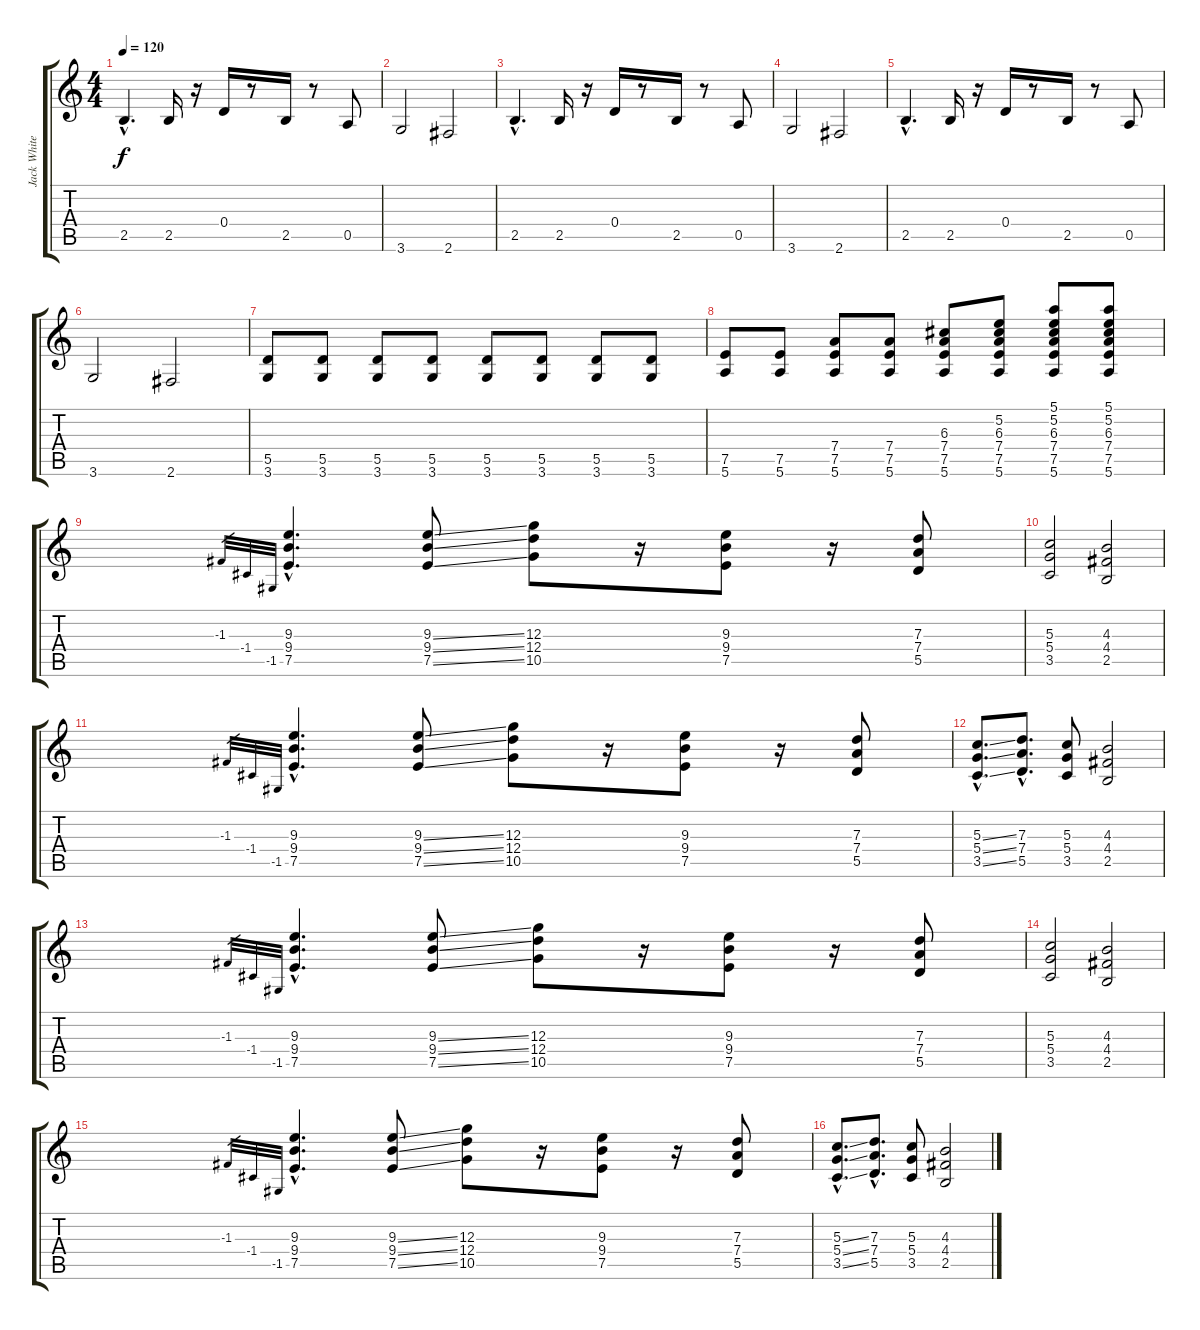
\track ("Jack White" "Jack White") {instrument electricguitarmuted}
\staff {score tabs}
\tuning (E4 B3 G3 D3 A2 E2) {hide}
\ts (4 4)
\tempo 120
\clef g2
\ks c
2.5{hac}.4{d dy f} 2.5.16 r.16 0.4.16 r.8 2.5.16 r.8 0.5.8 |
3.6.2 2.6.2 |
2.5{hac}.4{d} 2.5.16 r.16 0.4.16 r.8 2.5.16 r.8 0.5.8 |
3.6.2 2.6.2 |
2.5{hac}.4{d} 2.5.16 r.16 0.4.16 r.8 2.5.16 r.8 0.5.8 |
3.6.2 2.6.2 |
(5.5 3.6).8{instrument overdrivenguitar} (5.5 3.6).8 (5.5 3.6).8 (5.5 3.6).8 (5.5 3.6).8 (5.5 3.6).8 (5.5 3.6).8 (5.5 3.6).8 |
(7.5 5.6).8 (7.5 5.6).8 (7.4 7.5 5.6).8 (7.4 7.5 5.6).8 (6.3 7.4 7.5 5.6).8 (5.2 6.3 7.4 7.5 5.6).8 (5.1 5.2 6.3 7.4 7.5 5.6).8 (5.1 5.2 6.3 7.4 7.5 5.6).8 |
-1.3.32{gr} -1.4.32{gr} -1.5.32{gr} (9.3{hac} 9.4{hac} 7.5{hac}).4{d} (9.3{ss} 9.4{ss} 7.5{ss}).8 (12.3 12.4 10.5).8 r.16 (9.3 9.4 7.5).8 r.16 (7.3 7.4 5.5).8 |
(5.3 5.4 3.5).2 (4.3 4.4 2.5).2 |
-1.3.32{gr} -1.4.32{gr} -1.5.32{gr} (9.3{hac} 9.4{hac} 7.5{hac}).4{d} (9.3{ss} 9.4{ss} 7.5{ss}).8 (12.3 12.4 10.5).8 r.16 (9.3 9.4 7.5).8 r.16 (7.3 7.4 5.5).8 |
(5.3{ss hac} 5.4{ss hac} 3.5{ss hac}).8{d} (7.3{hac} 7.4{hac} 5.5{hac}).8{d} (5.3 5.4 3.5).8 (4.3 4.4 2.5).2 |
-1.3.32{gr} -1.4.32{gr} -1.5.32{gr} (9.3{hac} 9.4{hac} 7.5{hac}).4{d} (9.3{ss} 9.4{ss} 7.5{ss}).8 (12.3 12.4 10.5).8 r.16 (9.3 9.4 7.5).8 r.16 (7.3 7.4 5.5).8 |
(5.3 5.4 3.5).2 (4.3 4.4 2.5).2 |
-1.3.32{gr} -1.4.32{gr} -1.5.32{gr} (9.3{hac} 9.4{hac} 7.5{hac}).4{d} (9.3{ss} 9.4{ss} 7.5{ss}).8 (12.3 12.4 10.5).8 r.16 (9.3 9.4 7.5).8 r.16 (7.3 7.4 5.5).8 |
(5.3{ss hac} 5.4{ss hac} 3.5{ss hac}).8{d} (7.3{hac} 7.4{hac} 5.5{hac}).8{d} (5.3 5.4 3.5).8 (4.3 4.4 2.5).2
